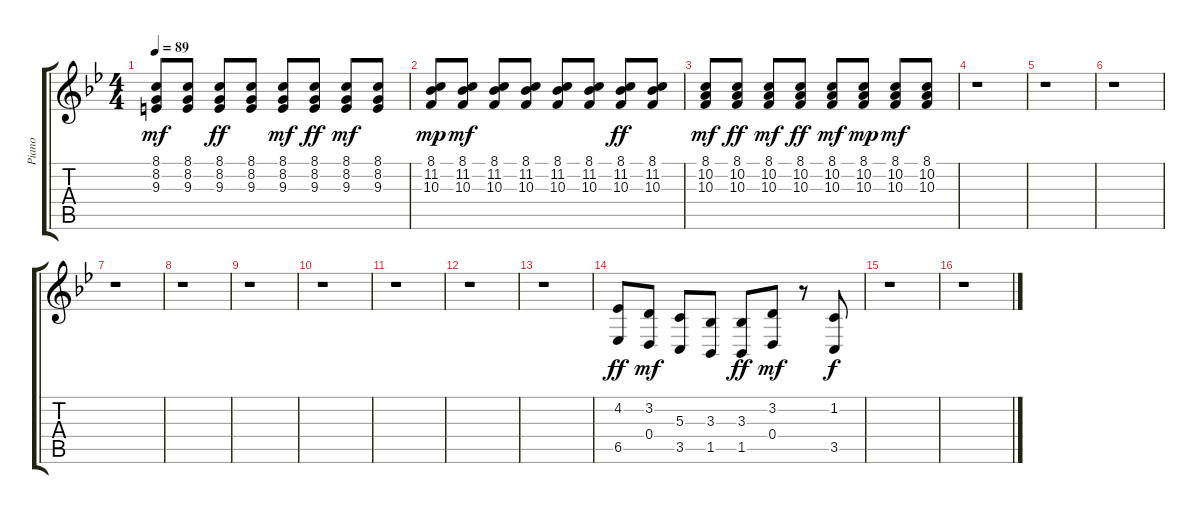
\track ("Piano" "Piano") {instrument acousticgrandpiano}
\staff {score tabs}
\tuning (E4 B3 G3 D3 A2 E2) {hide}
\ts (4 4)
\tempo 89
\clef g2
\ks bb
(8.1 8.2 9.3).8{dy mf} (8.1 8.2 9.3).8 (8.1 8.2 9.3).8{dy ff} (8.1 8.2 9.3).8 (8.1 8.2 9.3).8{dy mf} (8.1 8.2 9.3).8{dy ff} (8.1 8.2 9.3).8{dy mf} (8.1 8.2 9.3).8 |
(8.1 11.2 10.3).8{dy mp} (8.1 11.2 10.3).8{dy mf} (8.1 11.2 10.3).8 (8.1 11.2 10.3).8 (8.1 11.2 10.3).8 (8.1 11.2 10.3).8 (8.1 11.2 10.3).8{dy ff} (8.1 11.2 10.3).8 |
(8.1 10.2 10.3).8{dy mf} (8.1 10.2 10.3).8{dy ff} (8.1 10.2 10.3).8{dy mf} (8.1 10.2 10.3).8{dy ff} (8.1 10.2 10.3).8{dy mf} (8.1 10.2 10.3).8{dy mp} (8.1 10.2 10.3).8{dy mf} (8.1 10.2 10.3).8 |
r.1 |
r.1 |
r.1 |
r.1 |
r.1 |
r.1 |
r.1 |
r.1 |
r.1 |
r.1 |
(4.2 6.5).8{dy ff} (3.2 0.4).8{dy mf} (5.3 3.5).8 (3.3 1.5).8 (3.3 1.5).8{dy ff} (3.2 0.4).8{dy mf} r.8 (1.2 3.5).8{dy f} |
r.1 |
r.1
